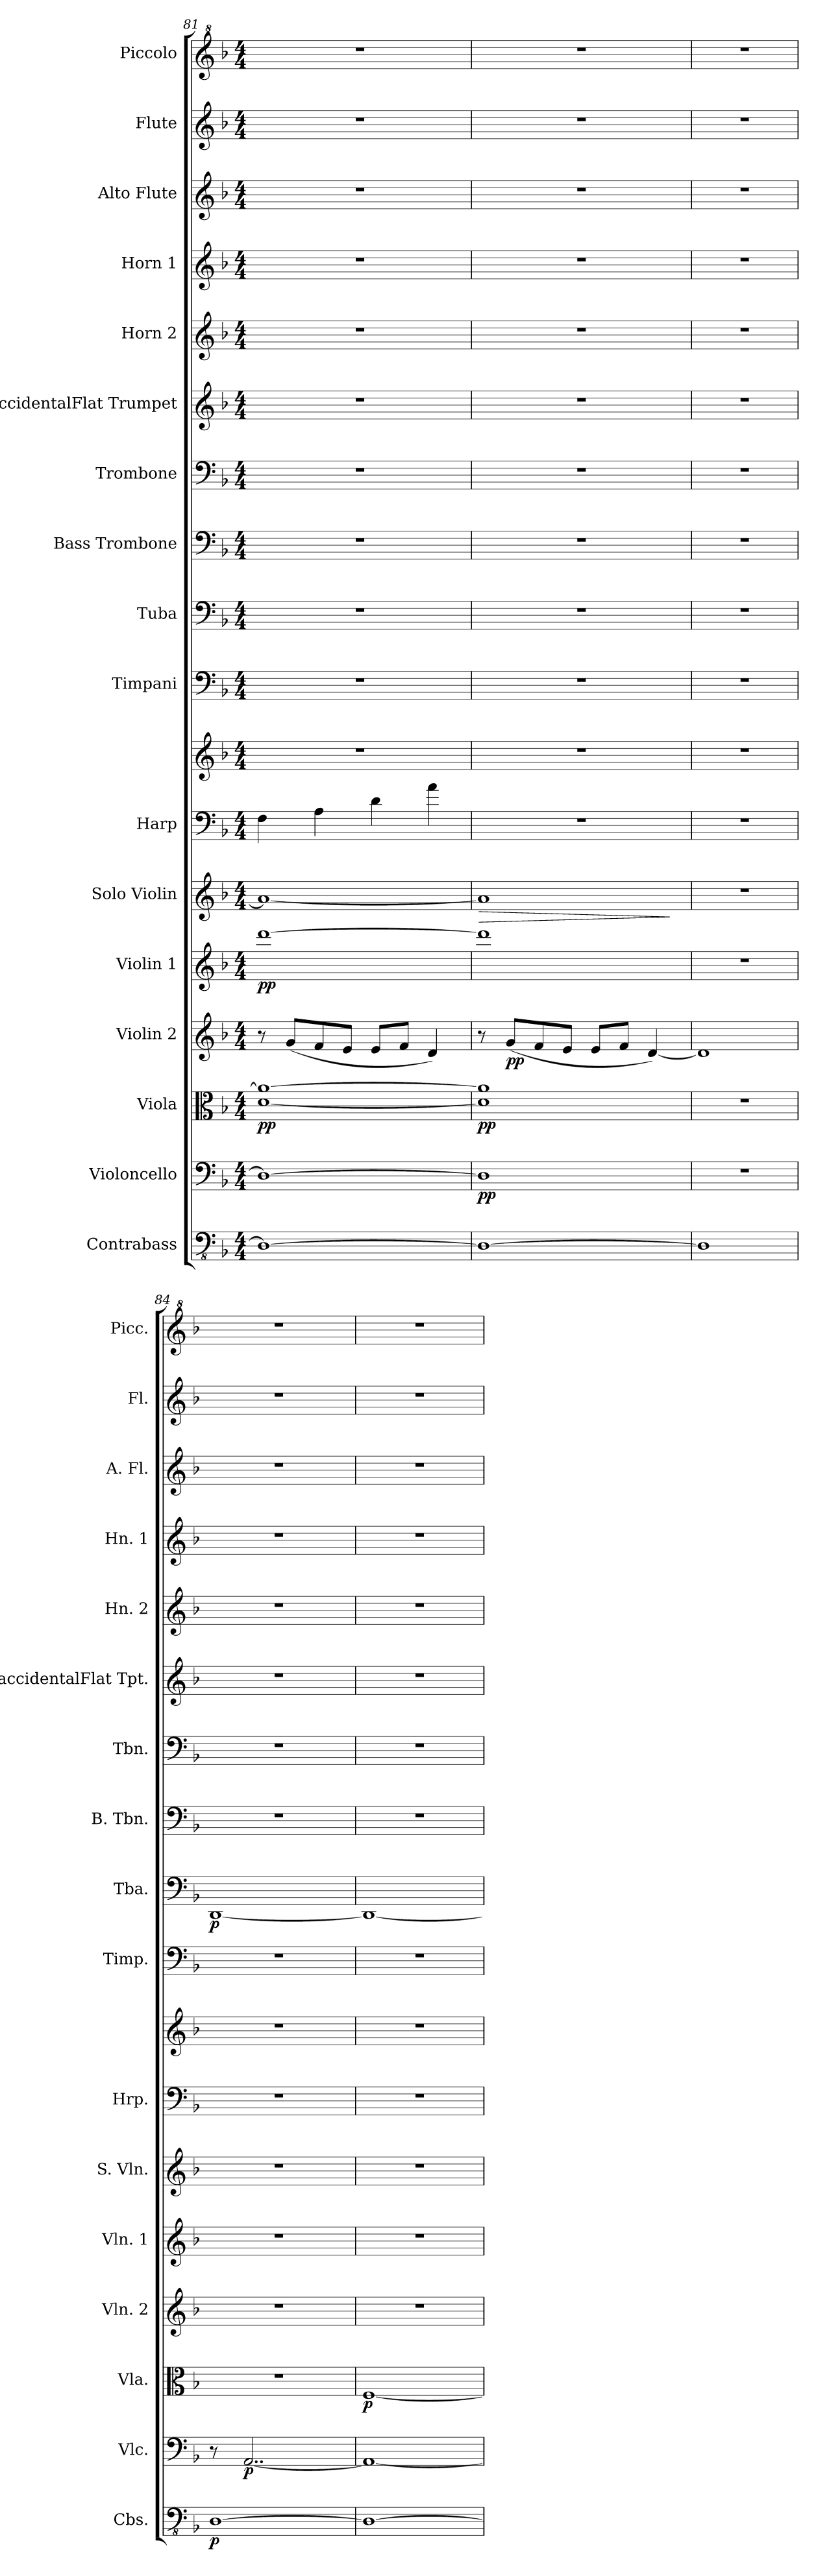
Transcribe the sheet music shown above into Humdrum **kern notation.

**kern	**dynam	**kern	**dynam	**kern	**dynam	**kern	**dynam	**kern	**dynam	**kern	**dynam	**kern	**kern	**kern	**kern	**dynam	**kern	**kern	**kern	**kern	**kern	**kern	**kern	**kern
*part17	*part17	*part16	*part16	*part15	*part15	*part14	*part14	*part13	*part13	*part12	*part12	*part11	*part11	*part10	*part9	*part9	*part8	*part7	*part6	*part5	*part4	*part3	*part2	*part1
*staff18	*staff18	*staff17	*staff17	*staff16	*staff16	*staff15	*staff15	*staff14	*staff14	*staff13	*staff13	*staff12	*staff11	*staff10	*staff9	*staff9	*staff8	*staff7	*staff6	*staff5	*staff4	*staff3	*staff2	*staff1
*I"Contrabass	*	*I"Violoncello	*	*I"Viola	*	*I"Violin 2	*	*I"Violin 1	*	*I"Solo Violin	*	*I"Harp	*	*I"Timpani	*I"Tuba	*	*I"Bass Trombone	*I"Trombone	*I"BaccidentalFlat Trumpet	*I"Horn 2	*I"Horn 1	*I"Alto Flute	*I"Flute	*I"Piccolo
*I'Cbs.	*	*I'Vlc.	*	*I'Vla.	*	*I'Vln. 2	*	*I'Vln. 1	*	*I'S. Vln.	*	*I'Hrp.	*	*I'Timp.	*I'Tba.	*	*I'B. Tbn.	*I'Tbn.	*I'BaccidentalFlat Tpt.	*I'Hn. 2	*I'Hn. 1	*I'A. Fl.	*I'Fl.	*I'Picc.
*clefFv4	*	*clefF4	*	*clefC3	*	*clefG2	*	*clefG2	*	*clefG2	*	*clefF4	*clefG2	*clefF4	*clefF4	*	*clefF4	*clefF4	*clefG2	*clefG2	*clefG2	*clefG2	*clefG2	*clefG^2
*	*	*	*	*	*	*	*	*	*	*	*	*	*	*	*	*	*	*	*ITrd1c2	*ITrd4c7	*ITrd4c7	*ITrd3c5	*	*ITrd-7c-12
*k[b-]	*	*k[b-]	*	*k[b-]	*	*k[b-]	*	*k[b-]	*	*k[b-]	*	*k[b-]	*k[b-]	*k[b-]	*k[b-]	*	*k[b-]	*k[b-]	*k[b-e-a-]	*k[b-e-]	*k[b-e-]	*k[]	*k[b-]	*k[b-]
*M4/4	*	*M4/4	*	*M4/4	*	*M4/4	*	*M4/4	*	*M4/4	*	*M4/4	*M4/4	*M4/4	*M4/4	*	*M4/4	*M4/4	*M4/4	*M4/4	*M4/4	*M4/4	*M4/4	*M4/4
=81	=81	=81	=81	=81	=81	=81	=81	=81	=81	=81	=81	=81	=81	=81	=81	=81	=81	=81	=81	=81	=81	=81	=81	=81
!	!	!	!	!	!LO:DY:b	!	!	!	!LO:DY:b	!	!	!	!	!	!	!	!	!	!	!	!	!	!	!
1DD_	.	1D_	.	[1d 1a_	pp	8r	.	[1ddd	pp	1a_	.	4F\	1r	1r	1r	.	1r	1r	1r	1r	1r	1r	1r	1r
.	.	.	.	.	.	(8g/L	.	.	.	.	.	.	.	.	.	.	.	.	.	.	.	.	.	.
.	.	.	.	.	.	8f/	.	.	.	.	.	4A\	.	.	.	.	.	.	.	.	.	.	.	.
.	.	.	.	.	.	8e/J	.	.	.	.	.	.	.	.	.	.	.	.	.	.	.	.	.	.
.	.	.	.	.	.	8e/L	.	.	.	.	.	4d\	.	.	.	.	.	.	.	.	.	.	.	.
.	.	.	.	.	.	8f/J	.	.	.	.	.	.	.	.	.	.	.	.	.	.	.	.	.	.
.	.	.	.	.	.	4d/)	.	.	.	.	.	4a\	.	.	.	.	.	.	.	.	.	.	.	.
=82	=82	=82	=82	=82	=82	=82	=82	=82	=82	=82	=82	=82	=82	=82	=82	=82	=82	=82	=82	=82	=82	=82	=82	=82
!	!	!	!LO:DY:b	!	!LO:DY:b	!	!	!	!	!	!LO:HP:b	!	!	!	!	!	!	!	!	!	!	!	!	!
1DD_	.	1D]	pp	1d] 1a]	pp	8r	.	1ddd]	.	1a]	>	1r	1r	1r	1r	.	1r	1r	1r	1r	1r	1r	1r	1r
!	!	!	!	!	!	!	!LO:DY:b	!	!	!	!	!	!	!	!	!	!	!	!	!	!	!	!	!
.	.	.	.	.	.	(8g/L	pp	.	.	.	.	.	.	.	.	.	.	.	.	.	.	.	.	.
.	.	.	.	.	.	8f/	.	.	.	.	.	.	.	.	.	.	.	.	.	.	.	.	.	.
.	.	.	.	.	.	8e/J	.	.	.	.	.	.	.	.	.	.	.	.	.	.	.	.	.	.
.	.	.	.	.	.	8e/L	.	.	.	.	.	.	.	.	.	.	.	.	.	.	.	.	.	.
.	.	.	.	.	.	8f/J	.	.	.	.	.	.	.	.	.	.	.	.	.	.	.	.	.	.
.	.	.	.	.	.	[4d/)	.	.	.	.	.	.	.	.	.	.	.	.	.	.	.	.	.	.
.	.	.	.	.	.	.	.	.	.	.	]	.	.	.	.	.	.	.	.	.	.	.	.	.
=83	=83	=83	=83	=83	=83	=83	=83	=83	=83	=83	=83	=83	=83	=83	=83	=83	=83	=83	=83	=83	=83	=83	=83	=83
1DD]	.	1r	.	1r	.	1d]	.	1r	.	1r	.	1r	1r	1r	1r	.	1r	1r	1r	1r	1r	1r	1r	1r
=84	=84	=84	=84	=84	=84	=84	=84	=84	=84	=84	=84	=84	=84	=84	=84	=84	=84	=84	=84	=84	=84	=84	=84	=84
*	*	*	*	*	*	*	*	*	*	*	*	*	*	*	*	*	*	*	*	*	*	*	*	*MM55
!	!LO:DY:b	!	!	!	!	!	!	!	!	!	!	!	!	!	!	!LO:DY:b	!	!	!	!	!	!	!	!
[1DD	p	8r	.	1r	.	1r	.	1r	.	1r	.	1r	1r	1r	[1DD	p	1r	1r	1r	1r	1r	1r	1r	1r
!	!	!	!LO:DY:b	!	!	!	!	!	!	!	!	!	!	!	!	!	!	!	!	!	!	!	!	!
.	.	[2..AA/	p	.	.	.	.	.	.	.	.	.	.	.	.	.	.	.	.	.	.	.	.	.
=85	=85	=85	=85	=85	=85	=85	=85	=85	=85	=85	=85	=85	=85	=85	=85	=85	=85	=85	=85	=85	=85	=85	=85	=85
!	!	!	!	!	!LO:DY:b	!	!	!	!	!	!	!	!	!	!	!	!	!	!	!	!	!	!	!
1DD_	.	1AA_	.	[1F	p	1r	.	1r	.	1r	.	1r	1r	1r	1DD_	.	1r	1r	1r	1r	1r	1r	1r	1r
=	=	=	=	=	=	=	=	=	=	=	=	=	=	=	=	=	=	=	=	=	=	=	=	=
*-	*-	*-	*-	*-	*-	*-	*-	*-	*-	*-	*-	*-	*-	*-	*-	*-	*-	*-	*-	*-	*-	*-	*-	*-
